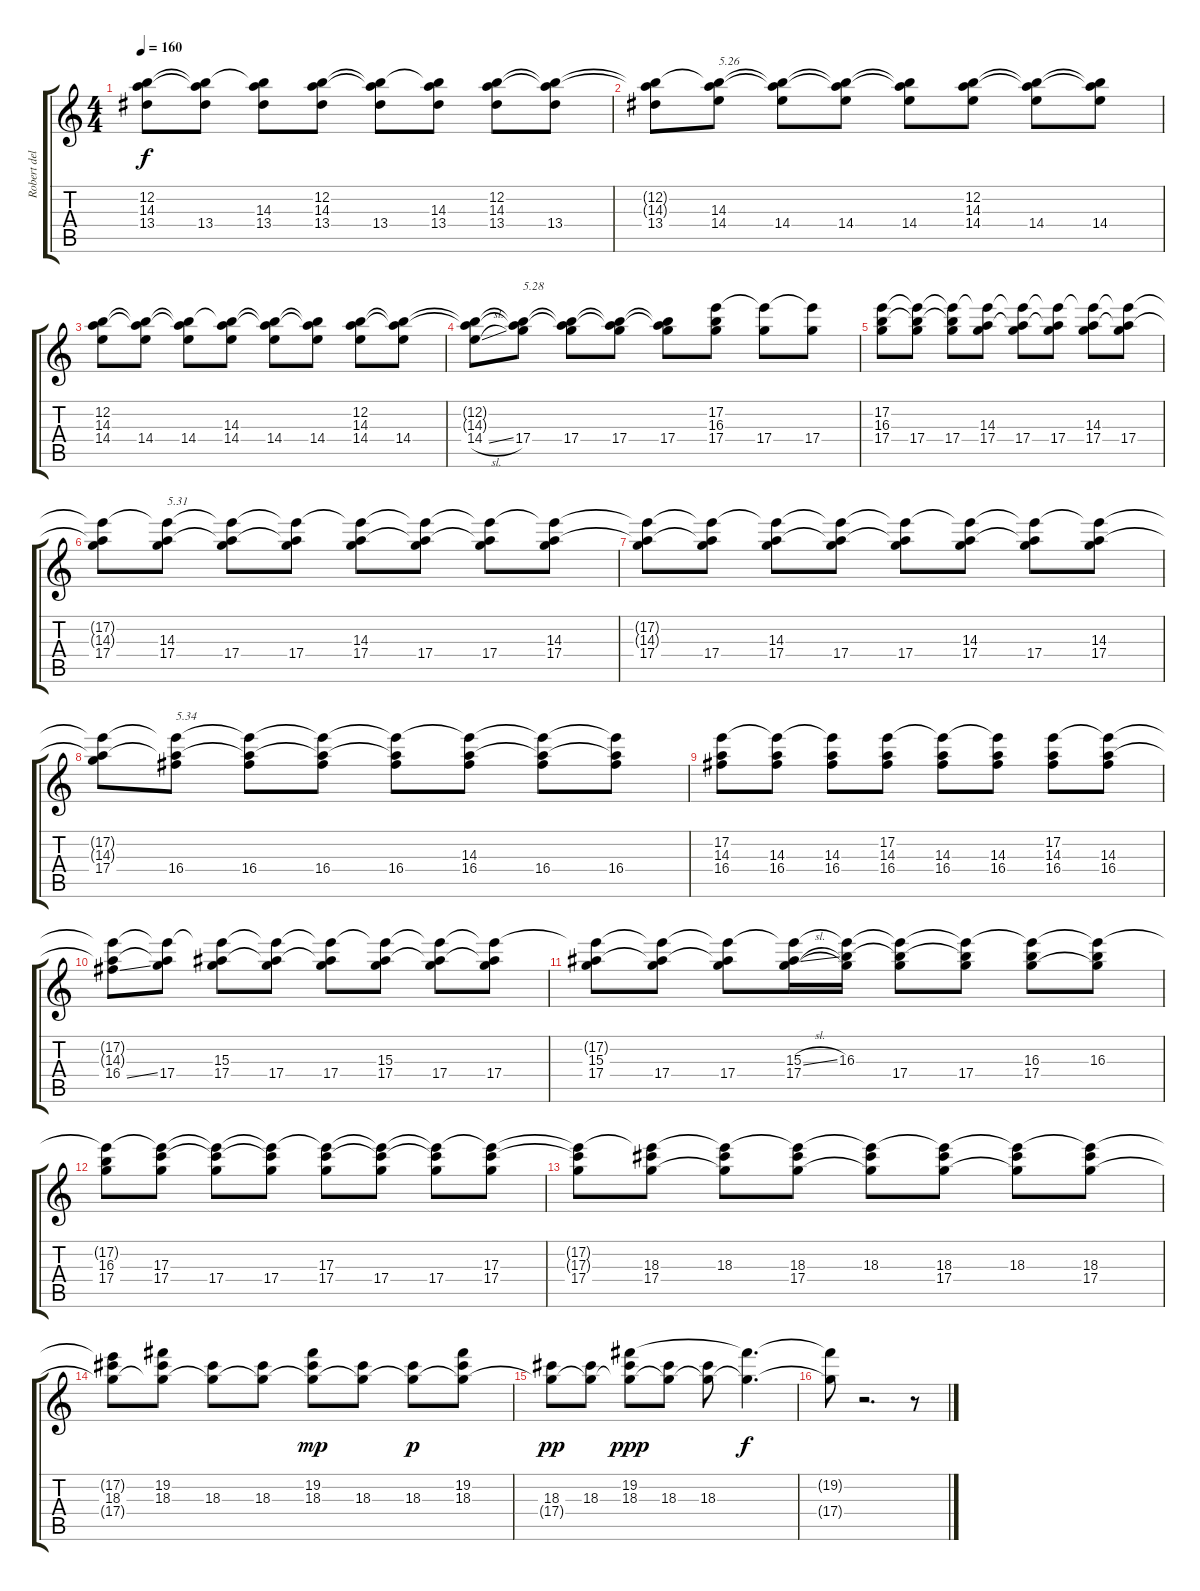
\track ("Robert delay" "Robert del") {instrument electricguitarclean}
\staff {score tabs}
\tuning (E4 B3 G3 D3 A2 E2) {hide}
\ts (4 4)
\tempo 160
\clef g2
\ks c
(12.2 14.3 13.4).8{dy f} (12.2{t} 14.3{t} 13.4).8 (12.2{t} 14.3 13.4).8 (12.2 14.3 13.4).8 (12.2{t} 14.3{t} 13.4).8 (12.2{t} 14.3 13.4).8 (12.2 14.3 13.4).8 (12.2{t} 14.3{t} 13.4).8 |
(12.2{t} 14.3{t} 13.4).8 (12.2{t} 14.3 14.4).8{txt "5.26"} (12.2{t} 14.3{t} 14.4).8 (12.2{t} 14.3{t} 14.4).8 (12.2{t} 14.3{t} 14.4).8 (12.2 14.3 14.4).8 (12.2{t} 14.3{t} 14.4).8 (12.2{t} 14.3{t} 14.4).8 |
(12.2 14.3 14.4).8 (12.2{t} 14.3{t} 14.4).8 (12.2{t} 14.3{t} 14.4).8 (12.2{t} 14.3 14.4).8 (12.2{t} 14.3{t} 14.4).8 (12.2{t} 14.3{t} 14.4).8 (12.2 14.3 14.4).8 (12.2{t} 14.3{t} 14.4).8 |
(12.2{t} 14.3{t} 14.4{sl}).8 (12.2{t} 14.3{t} 17.4).8{txt "5.28"} (12.2{t} 14.3{t} 17.4).8 (12.2{t} 14.3{t} 17.4).8 (12.2{t} 14.3{t} 17.4).8 (17.2 16.3 17.4).8 (17.2{t} 17.4).8 (17.2{t} 17.4).8 |
(17.2 16.3 17.4).8 (17.2{t} 16.3{t} 17.4).8 (17.2{t} 16.3{t} 17.4).8 (17.2{t} 14.3 17.4).8 (17.2{t} 14.3{t} 17.4).8 (17.2{t} 14.3{t} 17.4).8 (17.2{t} 14.3 17.4).8 (17.2{t} 14.3{t} 17.4).8 |
(17.2{t} 14.3{t} 17.4).8 (17.2{t} 14.3 17.4).8{txt "5.31"} (17.2{t} 14.3{t} 17.4).8 (17.2{t} 14.3{t} 17.4).8 (17.2{t} 14.3 17.4).8 (17.2{t} 14.3{t} 17.4).8 (17.2{t} 14.3{t} 17.4).8 (17.2{t} 14.3 17.4).8 |
(17.2{t} 14.3{t} 17.4).8 (17.2{t} 14.3{t} 17.4).8 (17.2{t} 14.3 17.4).8 (17.2{t} 14.3{t} 17.4).8 (17.2{t} 14.3{t} 17.4).8 (17.2{t} 14.3 17.4).8 (17.2{t} 14.3{t} 17.4).8 (17.2{t} 14.3 17.4).8 |
(17.2{t} 14.3{t} 17.4).8 (17.2{t} 14.3{t} 16.4).8{txt "5.34"} (17.2{t} 14.3{t} 16.4).8 (17.2{t} 14.3{t} 16.4).8 (17.2{t} 14.3{t} 16.4).8 (17.2{t} 14.3 16.4).8 (17.2{t} 14.3{t} 16.4).8 (17.2{t} 14.3{t} 16.4).8 |
(17.2 14.3 16.4).8 (17.2{t} 14.3 16.4).8 (17.2{t} 14.3 16.4).8 (17.2 14.3 16.4).8 (17.2{t} 14.3 16.4).8 (17.2{t} 14.3 16.4).8 (17.2 14.3 16.4).8 (17.2{t} 14.3 16.4).8 |
(17.2{t} 14.3{t} 16.4{ss}).8 (17.2{t} 14.3{t} 17.4).8 (17.2{t} 15.3 17.4).8 (17.2{t} 15.3{t} 17.4).8 (17.2{t} 15.3{t} 17.4).8 (17.2{t} 15.3 17.4).8 (17.2{t} 15.3{t} 17.4).8 (17.2{t} 15.3{t} 17.4).8 |
(17.2{t} 15.3 17.4).8 (17.2{t} 15.3{t} 17.4).8 (17.2{t} 15.3{t} 17.4).8 (17.2{t} 15.3{sl} 17.4).16 (17.2{t} 16.3 17.4{t}).16 (17.2{t} 16.3{t} 17.4).8 (17.2{t} 16.3{t} 17.4).8 (17.2{t} 16.3 17.4).8 (17.2{t} 16.3 17.4{t}).8 |
(17.2{t} 16.3 17.4).8 (17.2{t} 17.3 17.4).8 (17.2{t} 17.3{t} 17.4).8 (17.2{t} 17.3{t} 17.4).8 (17.2{t} 17.3 17.4).8 (17.2{t} 17.3{t} 17.4).8 (17.2{t} 17.3{t} 17.4).8 (17.2{t} 17.3 17.4).8 |
(17.2{t} 17.3{t} 17.4).8 (17.2{t} 18.3 17.4).8 (17.2{t} 18.3 17.4{t}).8 (17.2{t} 18.3 17.4).8 (17.2{t} 18.3 17.4{t}).8 (17.2{t} 18.3 17.4).8 (17.2{t} 18.3 17.4{t}).8 (17.2{t} 18.3 17.4).8 |
(17.2{t} 18.3 17.4{t}).8 (19.2 18.3 17.4{t}).8 (18.3 17.4{t}).8 (18.3 17.4{t}).8 (19.2 18.3 17.4{t}).8{dy mp} (18.3 17.4{t}).8 (18.3 17.4{t}).8{dy p} (19.2 18.3 17.4{t}).8 |
(18.3 17.4{t}).8{dy pp} (18.3 17.4{t}).8 (19.2 18.3 17.4{t}).8{dy ppp} (18.3 17.4{t}).8 (18.3 17.4{t}).8 (19.2{t} 17.4{t}).4{d dy f} |
(19.2{t} 17.4{t}).8 r.2{d} r.8
